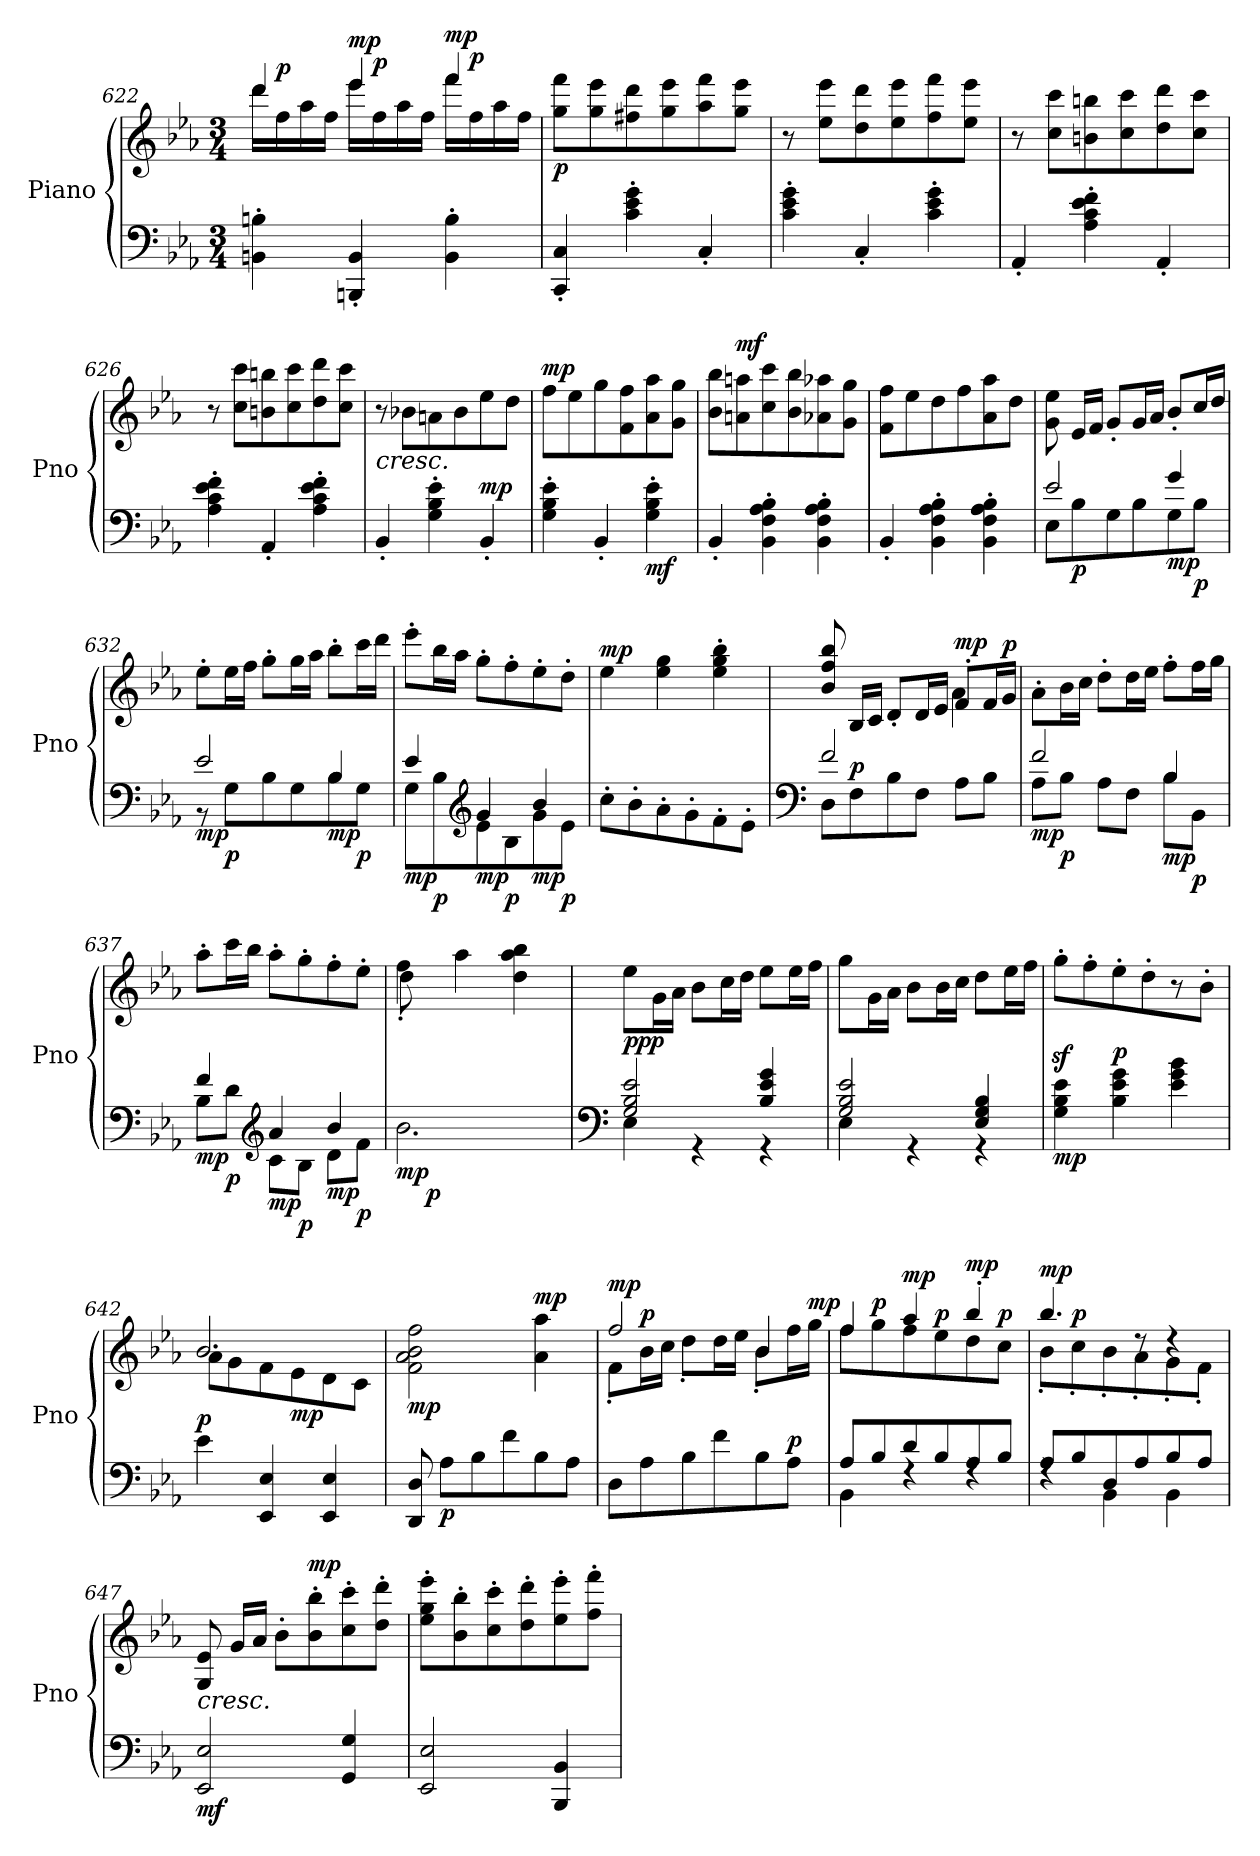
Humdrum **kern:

**kern	**kern	**dynam
*part1	*part1	*part1
*staff2	*staff1	*staff1/2
*I"Piano	*	*
*I'Pno	*	*
!!LO:LB:g=z
*clefF4	*clefG2	*
*k[b-e-a-]	*k[b-e-a-]	*
*M3/4	*M3/4	*
=622	=622	=622
*	*^	*
!	!	!	!LO:DY:b=2
!	!	!	!LO:DY:n=1:a
4BBn\' 4Bn\'	4ddd/	16ddd\LL	mp mp
!	!	!	!LO:DY:n=2:a
.	.	16ff\	p
.	.	16aa-\	.
.	.	16ff\JJ	.
!	!	!	!LO:DY:n=3:a
4BBBn/' 4BB/'	4eee-/	16eee-\LL	mp
!	!	!	!LO:DY:n=4:a
.	.	16ff\	p
.	.	16aa-\	.
.	.	16ff\JJ	.
!	!	!	!LO:DY:n=5:a
4BB\' 4B\'	4fff/	16fff\LL	mp
!	!	!	!LO:DY:n=6:a
.	.	16ff\	p
.	.	16aa-\	.
.	.	16ff\JJ	.
=623	=623	=623	=623
!	!	!	!LO:DY:b
*	*v	*v	*
4CC/' 4C/'	8gg\ 8fff\L	p
.	8gg\ 8eee-\	.
4c\' 4e-\' 4g\'	8ff#X\ 8ddd\	.
.	8gg\ 8eee-\	.
4C'/	8aa-\ 8fff\	.
.	8gg\ 8eee-\J	.
=624	=624	=624
4c\' 4e-\' 4g\'	8r	.
.	8ee-\ 8eee-\L	.
4C'/	8dd\ 8ddd\	.
.	8ee-\ 8eee-\	.
4c\' 4e-\' 4g\'	8ff\ 8fff\	.
.	8ee-\ 8eee-\J	.
=625	=625	=625
4AA-'/	8r	.
.	8cc\ 8ccc\L	.
4A-\' 4c\' 4e-\' 4f\'	8bn\ 8bbn\	.
.	8cc\ 8ccc\	.
4AA-'/	8dd\ 8ddd\	.
.	8cc\ 8ccc\J	.
=626	=626	=626
4A-\' 4c\' 4e-\' 4f\'	8r	.
.	8cc\ 8ccc\L	.
4AA-'/	8bn\ 8bbn\	.
.	8cc\ 8ccc\	.
4A-\' 4c\' 4e-\' 4f\'	8dd\ 8ddd\	.
.	8cc\ 8ccc\J	.
!!LO:LB:g=z
=627	=627	=627
!LO:TX:a:i:t=cresc.	!	!
4BB-'/	8r	.
.	8b-X\L	.
4G\' 4B-\' 4e-\'	8an\	.
.	8b-\	.
!	!	!LO:DY:a=2
4BB-'/	8ee-\	mp
.	8dd\J	.
=628	=628	=628
!	!	!LO:DY:a
4G\' 4B-\' 4e-\'	8ff\L	mp
.	8ee-\	.
4BB-'/	8gg\	.
.	8f\ 8ff\	.
!	!	!LO:DY:b=2
4G\' 4B-\' 4e-\'	8a-\ 8aa-\	mf
.	8g\ 8gg\J	.
=629	=629	=629
4BB-'/	8b-\ 8bb-\L	.
!	!	!LO:DY:a
.	8an\ 8aan\	mf
4BB-\' 4F\' 4A-\' 4B-\'	8cc\ 8ccc\	.
.	8b-\ 8bb-\	.
4BB-\' 4F\' 4A-\' 4B-\'	8a-X\ 8aa-X\	.
.	8g\ 8gg\J	.
=630	=630	=630
!	!	!LO:DY:a=2
!	!	!LO:DY:n=1:a
4BB-'/	8f\ 8ff\L	p mp
.	8ee-\	.
4BB-\' 4F\' 4A-\' 4B-\'	8dd\	.
.	8ff\	.
4BB-\' 4F\' 4A-\' 4B-\'	8a-\ 8aa-\	.
.	8dd\J	.
=631	=631	=631
*^	*	*
!	!	!	!LO:DY:b=2
!	!	!	!LO:DY:n=1:a
2e-/	8E-\L	8g\ 8ee-\	mp p
!	!	!	!LO:DY:n=2:b=2
.	8B-\	16e-/LL	p
.	.	16f/JJ	.
.	8G\	8g'/L	.
.	8B-\	16g/L	.
.	.	16a-/JJ	.
!	!	!	!LO:DY:n=3:b=2
4g/	8G\	8b-'/L	mp
!	!	!	!LO:DY:n=4:b=2
.	8B-\J	16cc/L	p
.	.	16dd/JJ	.
=632	=632	=632	=632
!	!	!	!LO:DY:b=2
2e-/	8r	8ee-'\L	mp
!	!	!	!LO:DY:b=2
.	8G\L	16ee-\L	p
.	.	16ff\JJ	.
.	8B-\	8gg'\L	.
.	8G\	16gg\L	.
.	.	16aa-\JJ	.
!	!	!	!LO:DY:b=2
4B-/	8B-\	8bb-'\L	mp
!	!	!	!LO:DY:b=2
.	8G\J	16ccc\L	p
.	.	16ddd\JJ	.
!!LO:LB:g=z
=633	=633	=633	=633
!	!	!	!LO:DY:b=2
4e-/	8G\L	8eee-'\L	mp
!	!	!	!LO:DY:b=2
.	8B-\	16bb-\L	p
*clefG2	*	*	*
.	.	16aa-\JJ	.
!	!	!	!LO:DY:b=2
4g/	8e-\	8gg'\L	mp
!	!	!	!LO:DY:b=2
.	8B-\	8ff'\	p
!	!	!	!LO:DY:b=2
4b-/	8g\	8ee-'\	mp
!	!	!	!LO:DY:b=2
.	8e-\J	8dd'\J	p
=634	=634	=634	=634
!	!	!	!LO:DY:a
*v	*v	*	*
8cc'\L	4ee-\	mp
8b-'\	.	.
8a-'\	4ee-\ 4gg\	.
8g'\	.	.
8f'\	4ee-\' 4gg\' 4bb-\'	.
8e-'\J	.	.
=635	=635	=635
*clefF4	*	*
*^	*^	*
!	!	!	!	!LO:DY:a=2
!	!	!	!	!LO:DY:n=1:a
2f/	8D\L	8b-/ 8ff/ 8bb-/	2ryy	mp p
!	!	!	!	!LO:DY:n=2:a=2
.	8F\	16B-/LL	.	p
.	.	16c/JJ	.	.
.	8B-\	8d'/L	.	.
.	8F\J	16d/L	.	.
.	.	16e-/JJ	.	.
!	!	!	!	!LO:DY:n=3:a
4ryy	8A-\L	8f'/L	4a-\	mp
.	8B-\J	16f/L	.	.
!	!	!	!	!LO:DY:n=4:a
.	.	16g/JJ	.	p
*	*	*v	*v	*
=636	=636	=636	=636
!	!	!	!LO:DY:b=2
2f/	8A-\L	8a-'\L	mp
!	!	!	!LO:DY:b=2
.	8B-\J	16b-\L	p
.	.	16cc\JJ	.
.	8A-\L	8dd'\L	.
.	8F\J	16dd\L	.
.	.	16ee-\JJ	.
!	!	!	!LO:DY:b=2
4B-/	8B-\L	8ff'\L	mp
!	!	!	!LO:DY:b=2
.	8BB-\J	16ff\L	p
.	.	16gg\JJ	.
=637	=637	=637	=637
!	!	!	!LO:DY:b=2
4f/	8B-\L	8aa-'\L	mp
!	!	!	!LO:DY:b=2
.	8d\J	16ccc\L	p
.	.	16bb-\JJ	.
*clefG2	*	*	*
!	!	!	!LO:DY:b=2
4a-/	8c\L	8aa-'\L	mp
!	!	!	!LO:DY:b=2
.	8B-\J	8gg'\	p
!	!	!	!LO:DY:b=2
4b-/	8d\L	8ff'\	mp
!	!	!	!LO:DY:b=2
.	8f\J	8ee-'\J	p
=638	=638	=638	=638
*	*	*^	*
!	!	!	!	!LO:DY:b=2
8ryy	2.b-\	4ff\	8dd'\L	mp
!	!	!	!	!LO:DY:b=2
8cc'/	.	.	2ryy	p
8b-'/	.	4aa-\	.	.
8a-'/	.	.	.	.
8g'/	.	4dd\ 4aa-\ 4bb-\	.	.
8f'/J	.	.	8ryy	.
*	*	*v	*v	*
!!LO:PB:g=z
=639	=639	=639	=639
*clefF4	*	*	*
*	*	*^	*
!	!	!	!	!LO:DY:a=2
!	!	!	!	!LO:DY:n=1:a
*	*	*v	*v	*
2G/ 2B-/ 2e-/	4E-\	8ee-\L	p pp
.	.	16g\L	.
.	.	16a-\JJ	.
.	4r	8b-\L	.
.	.	16cc\L	.
.	.	16dd\JJ	.
4B-/ 4e-/ 4g/	4r	8ee-\L	.
.	.	16ee-\L	.
.	.	16ff\JJ	.
=640	=640	=640	=640
2G/ 2B-/ 2e-/	4E-\	8gg\L	.
.	.	16g\L	.
.	.	16a-\JJ	.
.	4r	8b-\L	.
.	.	16b-\L	.
.	.	16cc\JJ	.
4E-/ 4G/ 4B-/	4r	8dd\L	.
.	.	16ee-\L	.
.	.	16ff\JJ	.
*v	*v	*	*
=641	=641	=641
!	!	!LO:DY:b=2
4G\ 4B-\ 4e-\	8ggz<'\L	mp
.	8ff'\	.
!	!	!LO:DY:a=2
4B-\ 4e-\ 4g\	8ee-'\	p
.	8dd'\	.
4e-\ 4g\ 4b-\	8r	.
.	8b-'\J	.
=642	=642	=642
*	*^	*
!	!	!	!LO:DY:a=2
4e-\	2.b-/	8a-\L	p
.	.	8g\	.
4EE-/ 4E-/	.	8f\	.
!	!	!	!LO:DY:b
.	.	8e-\	mp
4EE-/ 4E-/	.	8d\	.
.	.	8c\J	.
=643	=643	=643	=643
!	!	!	!LO:DY:b
*	*v	*v	*
8DD/ 8D/	2f\ 2a-\ 2b-\ 2ff\	mp
!	!	!LO:DY:b=2
8A-\L	.	p
8B-\	.	.
8f\	.	.
!	!	!LO:DY:a
8B-\	4a-\ 4aa-\	mp
8A-\J	.	.
=644	=644	=644
*	*^	*
!	!	!	!LO:DY:a
8D\L	2ff/	8f'\L	mp
!	!	!	!LO:DY:a
8A-\	.	16b-\L	p
.	.	16cc\JJ	.
8B-\	.	8dd'\L	.
8f\	.	16dd\L	.
.	.	16ee-\JJ	.
!	!	!	!LO:DY:a=2
!	!	!	!LO:DY:n=1:a
8B-\	4b-/	8b-'\L	mp mp
!	!	!	!LO:DY:n=2:a=2
8A-\J	.	16ff\L	p
!	!	!	!LO:DY:n=3:a
.	.	16gg\JJ	mp
!!LO:LB:g=z	!!
=645	=645	=645	=645
*^	*	*	*
8A-/L	4BB-\	4ff/	8ff\L	.
!	!	!	!	!LO:DY:a
8B-/	.	.	8gg\	p
!	!	!	!	!LO:DY:a
8d/	4rF	4aa-/	8ff\	mp
!	!	!	!	!LO:DY:a
8B-/	.	.	8ee-\	p
!	!	!	!	!LO:DY:a
8A-/	4rF	4bb-'/	8dd\	mp
!	!	!	!	!LO:DY:a
8B-/J	.	.	8cc\J	p
=646	=646	=646	=646	=646
!	!	!	!	!LO:DY:a
8A-/L	4rF	4.bb-/	8b-'\L	mp
!	!	!	!	!LO:DY:a
8B-/	.	.	8cc'\	p
8D/	4BB-\	.	8b-'\	.
8A-/	.	8rdd	8a-'\	.
8B-/	4BB-\	4rdd	8g'\	.
8A-/J	.	.	8f'\J	.
*v	*v	*	*	*
=647	=647	=647	=647
!LO:TX:a:i:t=cresc.	!	!	!
!	!	!	!LO:DY:b=2
*	*v	*v	*
2EE-/ 2E-/	8G/ 8e-/	mf
.	16g/LL	.
.	16a-/JJ	.
.	8b-'\L	.
!	!	!LO:DY:a
.	8b-\' 8bb-\'	mp
4GG/ 4G/	8cc\' 8ccc\'	.
.	8dd\' 8ddd\'J	.
=648	=648	=648
2EE-/ 2E-/	8ee-\' 8gg\' 8eee-\'L	.
.	8b-\' 8bb-\'	.
.	8cc\' 8ccc\'	.
.	8dd\' 8ddd\'	.
4BBB-/ 4BB-/	8ee-\' 8eee-\'	.
.	8ff\' 8fff\'J	.
=	=	=
*-	*-	*-
